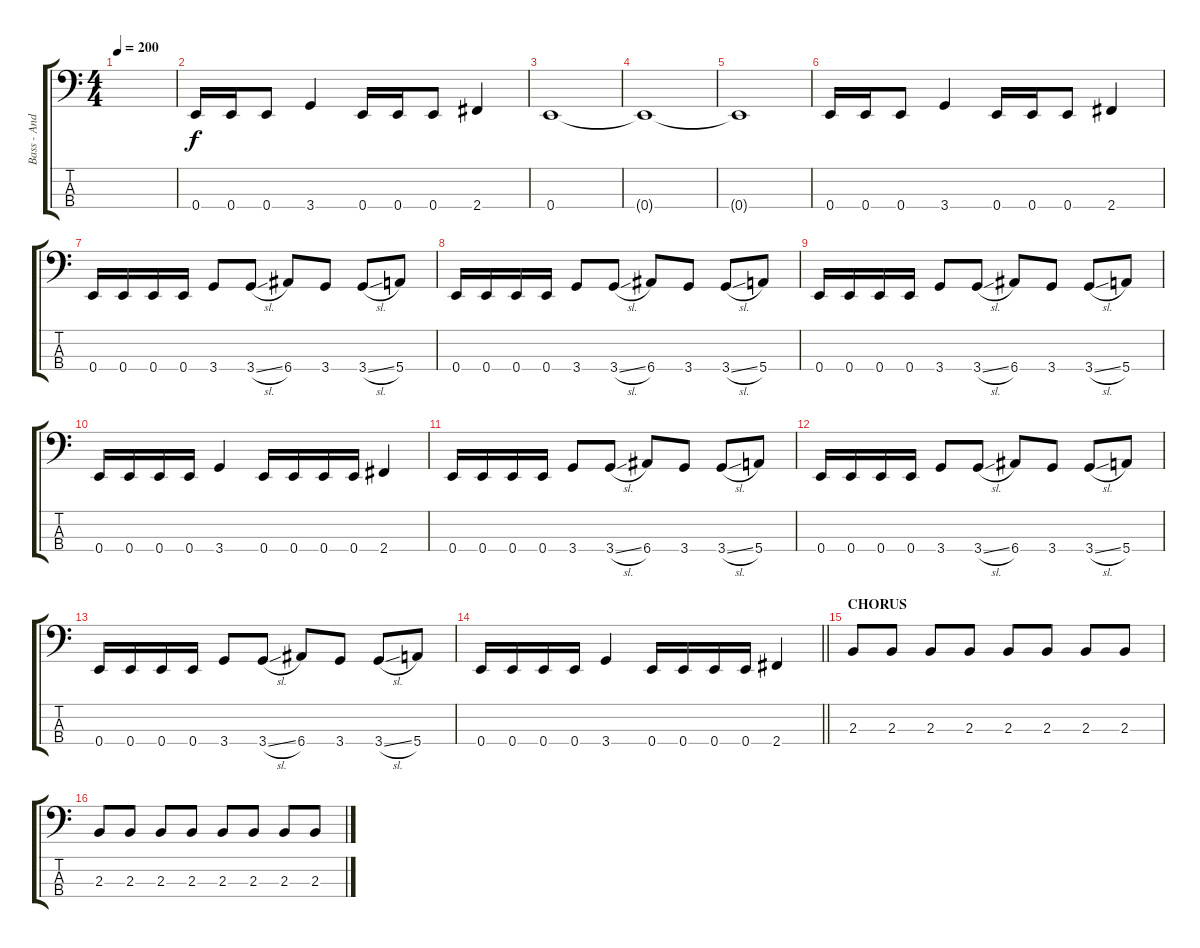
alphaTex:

\track ("Bass - Andy Laux" "Bass - And") {instrument electricbasspick}
\staff {score tabs}
\tuning (G2 D2 A1 E1) {hide}
\ts (4 4)
\tempo 200
\clef f4
\ks c
|
0.4.16 0.4.16 0.4.8 3.4.4 0.4.16 0.4.16 0.4.8 2.4.4 |
0.4.1 |
0.4{t}.1 |
0.4{t}.1 |
0.4.16 0.4.16 0.4.8 3.4.4 0.4.16 0.4.16 0.4.8 2.4.4 |
0.4.16 0.4.16 0.4.16 0.4.16 3.4.8 3.4{sl}.8 6.4.8 3.4.8 3.4{sl}.8 5.4.8 |
0.4.16 0.4.16 0.4.16 0.4.16 3.4.8 3.4{sl}.8 6.4.8 3.4.8 3.4{sl}.8 5.4.8 |
0.4.16 0.4.16 0.4.16 0.4.16 3.4.8 3.4{sl}.8 6.4.8 3.4.8 3.4{sl}.8 5.4.8 |
0.4.16 0.4.16 0.4.16 0.4.16 3.4.4 0.4.16 0.4.16 0.4.16 0.4.16 2.4.4 |
0.4.16 0.4.16 0.4.16 0.4.16 3.4.8 3.4{sl}.8 6.4.8 3.4.8 3.4{sl}.8 5.4.8 |
0.4.16 0.4.16 0.4.16 0.4.16 3.4.8 3.4{sl}.8 6.4.8 3.4.8 3.4{sl}.8 5.4.8 |
0.4.16 0.4.16 0.4.16 0.4.16 3.4.8 3.4{sl}.8 6.4.8 3.4.8 3.4{sl}.8 5.4.8 |
\barLineRight lightlight
0.4.16 0.4.16 0.4.16 0.4.16 3.4.4 0.4.16 0.4.16 0.4.16 0.4.16 2.4.4 |
\section ("" "CHORUS")
2.3.8 2.3.8 2.3.8 2.3.8 2.3.8 2.3.8 2.3.8 2.3.8 |
2.3.8 2.3.8 2.3.8 2.3.8 2.3.8 2.3.8 2.3.8 2.3.8
